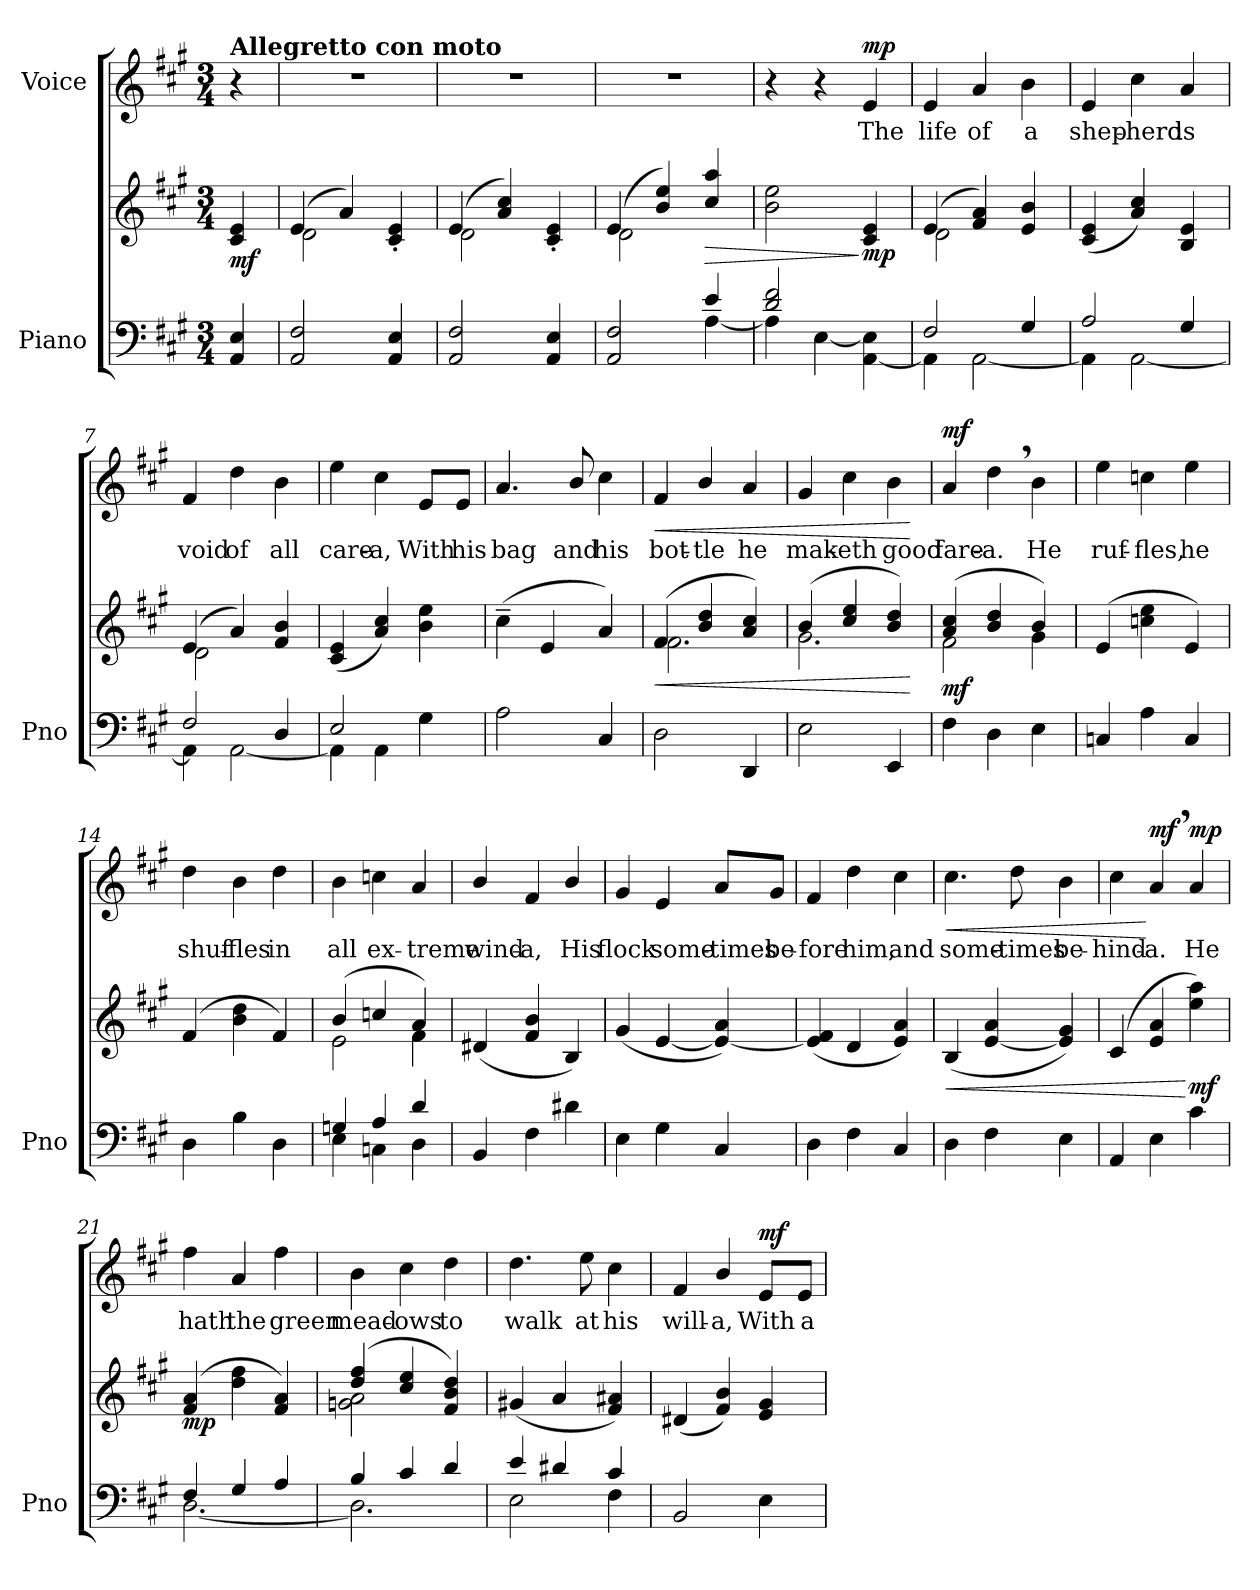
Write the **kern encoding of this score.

**kern	**kern	**dynam	**kern	**text	**dynam
*part2	*part2	*part2	*part1	*part1	*part1
*staff3	*staff2	*staff2/3	*staff1	*staff1	*staff1
*I"Piano	*	*	*I"Voice	*	*
*I'Pno	*	*	*	*	*
*clefF4	*clefG2	*	*clefG2	*	*
*k[f#c#g#]	*k[f#c#g#]	*	*k[f#c#g#]	*	*
*M3/4	*M3/4	*	*M3/4	*	*
=	=	=	=	=	=
!	!	!	!LO:TX:a:B:t=Allegretto con moto	!	!
!	!	!LO:DY:b	!	!	!
4AA/ 4E/	4c#/ 4e/	mf	4r	.	.
=1	=1	=1	=1	=1	=1
*	*^	*	*	*	*
2AA/ 2F#/	(>4e/	2d\	.	2.r	.	.
.	4a/)	.	.	.	.	.
4AA/ 4E/	4c#/' 4e/'	4ryy	.	.	.	.
=2	=2	=2	=2	=2	=2	=2
2AA/ 2F#/	(>4e/	2d\	.	2.r	.	.
.	4a/ 4cc#/)	.	.	.	.	.
4AA/ 4E/	4c#/' 4e/'	4ryy	.	.	.	.
=3	=3	=3	=3	=3	=3	=3
*^	*	*	*	*	*	*
2AA/ 2F#/	2ryy	(>4e/	2d\	.	2.r	.	.
.	.	4b/ 4ee/)	.	.	.	.	.
!	!	!	!	!LO:HP:b	!	!	!
4e/	[4A\	4cc#/ 4aa/	4ryy	>	.	.	.
*	*	*v	*v	*	*	*	*
=4	=4	=4	=4	=4	=4	=4
2d/ 2f#/	4A\]	2b\ 2ee\	.	4r	.	.
.	[4E\	.	.	4r	.	.
!	!	!	!LO:DY:n=1:b	!	!LO:LY:b	!LO:DY:a
[4AA\ 4E\]	4ryy	4c#/ 4e/	] mp	4e/	The	mp
!!LO:LB:g=z
=5	=5	=5	=5	=5	=5	=5
*	*	*^	*	*	*	*
!	!	!	!	!	!	!LO:LY:b	!
2F#/	4AA\]	(>4e/	2d\	.	4e/	life	.
!	!	!	!	!	!	!LO:LY:b	!
.	[2AA\	4f#/ 4a/)	.	.	4a/	of	.
!	!	!	!	!	!	!LO:LY:b	!
4G#/	.	4e/ 4b/	4ryy	.	4b\	a	.
=6	=6	=6	=6	=6	=6	=6	=6
!	!	!	!	!	!	!LO:LY:b	!
*	*	*v	*v	*	*	*	*
2A/	4AA\]	(>4c#/ 4e/	.	4e/	shep-	.
!	!	!	!	!	!LO:LY:b	!
.	[2AA\	4a/ 4cc#/)	.	4cc#\	-herd	.
!	!	!	!	!	!LO:LY:b	!
4G#/	.	4B/ 4e/	.	4a/	is	.
=7	=7	=7	=7	=7	=7	=7
*	*	*^	*	*	*	*
!	!	!	!	!	!	!LO:LY:b	!
2F#/	4AA\]	(>4e/	2d\	.	4f#/	void	.
!	!	!	!	!	!	!LO:LY:b	!
.	[2AA\	4a/)	.	.	4dd\	of	.
!	!	!	!	!	!	!LO:LY:b	!
4D/	.	4f#/ 4b/	4ryy	.	4b\	all	.
=8	=8	=8	=8	=8	=8	=8	=8
!	!	!	!	!	!	!LO:LY:b	!
*	*	*v	*v	*	*	*	*
2E/	4AA\]	(>4c#/ 4e/	.	4ee\	care-	.
!	!	!	!	!	!LO:LY:b	!
.	4AA\	4a/ 4cc#/)	.	4cc#\	-a,	.
!	!	!	!	!	!LO:LY:b	!
4G#\	4ryy	4b\ 4ee\	.	8e/L	With	.
!	!	!	!	!	!LO:LY:b	!
.	.	.	.	8e/J	his	.
*v	*v	*	*	*	*	*
=9	=9	=9	=9	=9	=9
!	!	!	!	!LO:LY:b	!
2A\	(>4cc#~\	.	4.a/	bag	.
.	4e/	.	.	.	.
!	!	!	!	!LO:LY:b	!
.	.	.	8b/	and	.
!	!	!	!	!LO:LY:b	!
4C#/	4a/)	.	4cc#\	his	.
!!LO:LB:g=z
=10	=10	=10	=10	=10	=10
!	!	!LO:HP:b	!	!LO:LY:b	!LO:HP:b
*	*^	*	*	*	*
2D\	(>4f#/	2.f#\	<	4f#/	bot-	<
!	!	!	!	!	!LO:LY:b	!
.	4b/ 4dd/	.	.	4b/	-tle	.
!	!	!	!	!	!LO:LY:b	!
4DD/	4a/ 4cc#/)	.	.	4a/	he	.
=11	=11	=11	=11	=11	=11	=11
!	!	!	!	!	!LO:LY:b	!
2E\	(>4b/	2.g#\	.	4g#/	mak-	.
!	!	!	!	!	!LO:LY:b	!
.	4cc#/ 4ee/	.	.	4cc#\	-eth	.
!	!	!	!	!	!LO:LY:b	!
4EE/	4b/ 4dd/)	.	.	4b\	good	.
*	*v	*v	*	*	*	*
.	.	[	.	.	[
=12	=12	=12	=12	=12	=12
*	*^	*	*	*	*
!	!	!	!LO:DY:b	!	!LO:LY:b	!LO:DY:a
4F#\	(>4a/ 4cc#/	2f#\	mf	4a/	fare-	mf
!	!	!	!	!	!LO:LY:b	!
4D\	4b/ 4dd/	.	.	4dd,\	-a.	.
!	!	!	!	!	!LO:LY:b	!
4E\	4b/)	4g#\	.	4b\	He	.
=13	=13	=13	=13	=13	=13	=13
!	!	!	!LO:DY:b	!	!LO:LY:b	!
!	!	!	!LO:DY:n=1:b	!	!	!LO:DY:a
!	!	!	!	!	!	!LO:DY:n=1:a
*	*v	*v	*	*	*	*
4Cn/	(>4e/	p other-dynamics	4ee\	ruf-	p other-dynamics
!	!	!	!	!LO:LY:b	!
4A\	4ccn\ 4ee\	.	4ccn\	-fles,	.
!	!	!	!	!LO:LY:b	!
4C/	4e/)	.	4ee\	he	.
=14	=14	=14	=14	=14	=14
!	!	!	!	!LO:LY:b	!
4D\	(>4f#/	.	4dd\	shuf-	.
!	!	!	!	!LO:LY:b	!
4B\	4b\ 4dd\	.	4b\	-fles	.
!	!	!	!	!LO:LY:b	!
4D\	4f#/)	.	4dd\	in	.
!!LO:PB:g=z
=15	=15	=15	=15	=15	=15
*^	*^	*	*	*	*
!	!	!	!	!	!	!LO:LY:b	!
4Gn/	4E\	(>4b/	2e\	.	4b\	all	.
!	!	!	!	!	!	!LO:LY:b	!
4A/	4Cn\	4ccn/	.	.	4ccn\	ex-	.
!	!	!	!	!	!	!LO:LY:b	!
4d/	4D\	4a/)	4f#\	.	4a/	-treme	.
=16	=16	=16	=16	=16	=16	=16	=16
!	!	!	!	!	!	!LO:LY:b	!
*v	*v	*	*	*	*	*	*
*	*v	*v	*	*	*	*
4BB/	(>4d#X/	.	4b/	wind-	.
!	!	!	!	!LO:LY:b	!
4F#\	4f#/ 4b/	.	4f#/	-a,	.
!	!	!	!	!LO:LY:b	!
4d#X\	4B/)	.	4b/	His	.
=17	=17	=17	=17	=17	=17
!	!	!	!	!LO:LY:b	!
4E\	(>4g#/	.	4g#/	flock	.
!	!	!	!	!LO:LY:b	!
4G#\	[4e/	.	4e/	some-	.
!	!	!	!	!LO:LY:b	!
4C#/	4e/_ 4a/)	.	8a/L	-times	.
!	!	!	!	!LO:LY:b	!
.	.	.	8g#/J	be-	.
=18	=18	=18	=18	=18	=18
!	!	!	!	!LO:LY:b	!
4D\	(>4e/] 4f#/	.	4f#/	-fore	.
!	!	!	!	!LO:LY:b	!
4F#\	4d/	.	4dd\	him,	.
!	!	!	!	!LO:LY:b	!
4C#/	4e/ 4a/)	.	4cc#\	and	.
=19	=19	=19	=19	=19	=19
!	!	!LO:HP:b	!	!LO:LY:b	!LO:HP:b
4D\	(>4B/	<	4.cc#\	some-	<
4F#\	[4e/ 4a/	.	.	.	.
!	!	!	!	!LO:LY:b	!
.	.	.	8dd\	-times	.
!	!	!	!	!LO:LY:b	!
4E\	4e/] 4g#/)	.	4b\	be-	.
!!LO:LB:g=z
=20	=20	=20	=20	=20	=20
!	!	!	!	!LO:LY:b	!
4AA/	(>4c#/	.	4cc#\	-hind-	.
!	!	!	!	!LO:LY:b	!LO:DY:n=1:a
4E\	4e/ 4a/	.	4a,/	-a.	[ mf
!	!	!LO:DY:n=1:b	!	!LO:LY:b	!LO:DY:n=2:a
4c#\	4ee\ 4aa\)	[ mf	4a/	He	mp
=21	=21	=21	=21	=21	=21
*^	*	*	*	*	*
!	!	!	!LO:DY:b	!	!LO:LY:b	!
4F#/	[2.D\	(>4f#/ 4a/	mp	4ff#\	hath	.
!	!	!	!	!	!LO:LY:b	!
4G#i/	.	4dd\ 4ff#\	.	4a/	the	.
!	!	!	!	!	!LO:LY:b	!
4A/	.	4f#/ 4a/)	.	4ff#\	green	.
=22	=22	=22	=22	=22	=22	=22
*	*	*^	*	*	*	*
!	!	!	!	!	!	!LO:LY:b	!
4B/	2.D\]	(>4dd/ 4ff#/	2gn\ 2a\	.	4b\	mead-	.
!	!	!	!	!	!	!LO:LY:b	!
4c#/	.	4cc#/ 4ee/	.	.	4cc#\	-ows	.
!	!	!	!	!	!	!LO:LY:b	!
4d/	.	4f#/ 4b/ 4dd/)	4ryy	.	4dd\	to	.
=23	=23	=23	=23	=23	=23	=23	=23
!	!	!	!	!	!	!LO:LY:b	!
*	*	*v	*v	*	*	*	*
4e/	2E\	(<4g#X/	.	4.dd\	walk	.
4d#X/	.	4a/	.	.	.	.
!	!	!	!	!	!LO:LY:b	!
.	.	.	.	8ee\	at	.
!	!	!	!	!	!LO:LY:b	!
4c#/	4F#\	4f#/ 4a#X/)	.	4cc#\	his	.
=24	=24	=24	=24	=24	=24	=24
!	!	!	!	!	!LO:LY:b	!
*v	*v	*	*	*	*	*
2BB/	(>4d#X/	.	4f#/	will-	.
!	!	!	!	!LO:LY:b	!
.	4f#/ 4b/)	.	4b/	-a,	.
!	!	!	!	!LO:LY:b	!LO:DY:a
4E\	4e/ 4g#/	.	8e/L	With	mf
!	!	!	!	!LO:LY:b	!
.	.	.	8e/J	a	.
=	=	=	=	=	=
*-	*-	*-	*-	*-	*-
